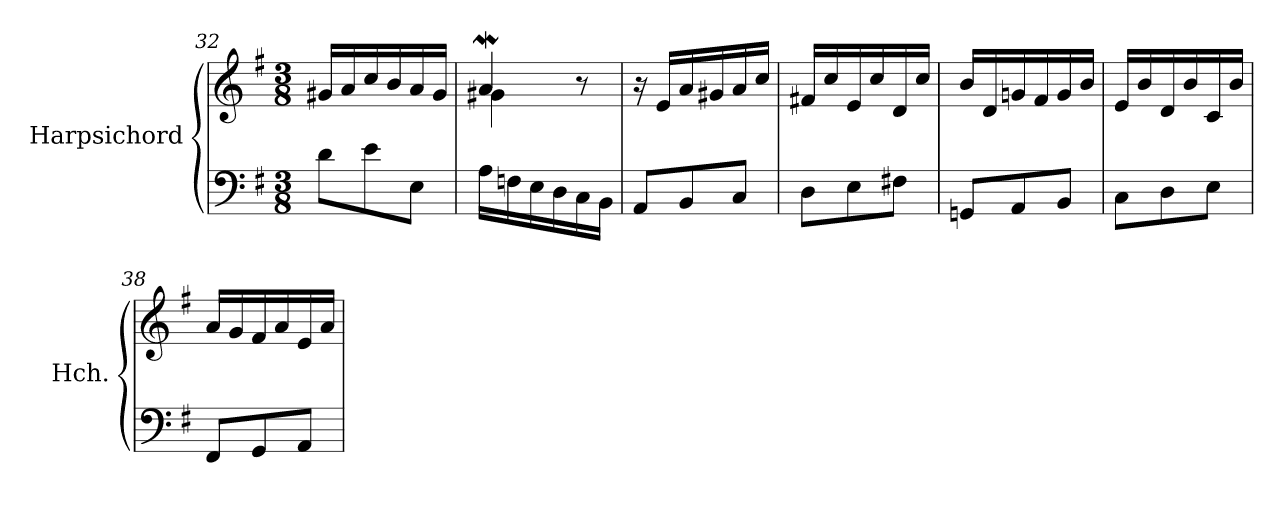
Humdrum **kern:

**kern	**kern
*part1	*part1
*staff2	*staff1
*I"Harpsichord	*
*I'Hch.	*
*clefF4	*clefG2
*k[f#]	*k[f#]
*M3/8	*M3/8
=32	=32
8d\L	16g#X/LL
.	16a/
8e\	16cc/
.	16b/
8E\J	16a/
.	16g#/JJ
=33	=33
*	*^
16A\LL	4aW/	4g#i
16Fn\	.	.
16E\	.	.
16D\	.	.
16C\	8r	8ryy
16BB\JJ	.	.
*	*v	*v
!!LO:LB:g=z
=34	=34
8AA/L	16r
.	16e/LL
8BB/	16a/
.	16g#X/
8C/J	16a/
.	16cc/JJ
=35	=35
8D\L	16f#X/LL
.	16cc/
8E\	16e/
.	16cc/
8F#X\J	16d/
.	16cc/JJ
!!LO:LB:g=z
=36	=36
8GGn/L	16b/LL
.	16d/
8AA/	16gn/
.	16f#/
8BB/J	16g/
.	16b/JJ
=37	=37
8C\L	16e/LL
.	16b/
8D\	16d/
.	16b/
8E\J	16c/
.	16b/JJ
=38	=38
8FF#/L	16a/LL
.	16g/
8GG/	16f#/
.	16a/
8AA/J	16e/
.	16a/JJ
=	=
*-	*-
